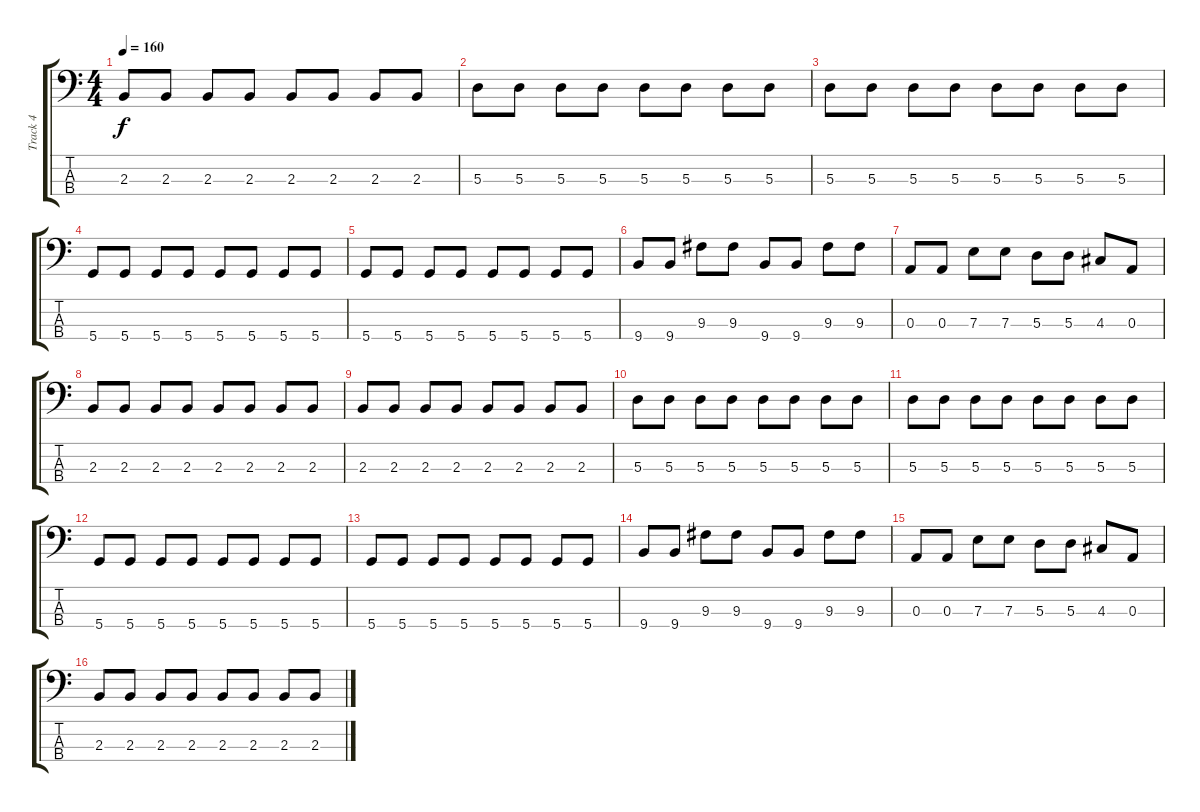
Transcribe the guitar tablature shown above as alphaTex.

\track ("Track 4" "Track 4") {instrument electricbassfinger}
\staff {score tabs}
\tuning (G2 D2 A1 D1) {hide}
\ts (4 4)
\tempo 160
\clef f4
\ks c
2.3.8{dy f} 2.3.8 2.3.8 2.3.8 2.3.8 2.3.8 2.3.8 2.3.8 |
5.3.8 5.3.8 5.3.8 5.3.8 5.3.8 5.3.8 5.3.8 5.3.8 |
5.3.8 5.3.8 5.3.8 5.3.8 5.3.8 5.3.8 5.3.8 5.3.8 |
5.4.8 5.4.8 5.4.8 5.4.8 5.4.8 5.4.8 5.4.8 5.4.8 |
5.4.8 5.4.8 5.4.8 5.4.8 5.4.8 5.4.8 5.4.8 5.4.8 |
9.4.8 9.4.8 9.3.8 9.3.8 9.4.8 9.4.8 9.3.8 9.3.8 |
0.3.8 0.3.8 7.3.8 7.3.8 5.3.8 5.3.8 4.3.8 0.3.8 |
2.3.8 2.3.8 2.3.8 2.3.8 2.3.8 2.3.8 2.3.8 2.3.8 |
2.3.8 2.3.8 2.3.8 2.3.8 2.3.8 2.3.8 2.3.8 2.3.8 |
5.3.8 5.3.8 5.3.8 5.3.8 5.3.8 5.3.8 5.3.8 5.3.8 |
5.3.8 5.3.8 5.3.8 5.3.8 5.3.8 5.3.8 5.3.8 5.3.8 |
5.4.8 5.4.8 5.4.8 5.4.8 5.4.8 5.4.8 5.4.8 5.4.8 |
5.4.8 5.4.8 5.4.8 5.4.8 5.4.8 5.4.8 5.4.8 5.4.8 |
9.4.8 9.4.8 9.3.8 9.3.8 9.4.8 9.4.8 9.3.8 9.3.8 |
0.3.8 0.3.8 7.3.8 7.3.8 5.3.8 5.3.8 4.3.8 0.3.8 |
2.3.8 2.3.8 2.3.8 2.3.8 2.3.8 2.3.8 2.3.8 2.3.8
